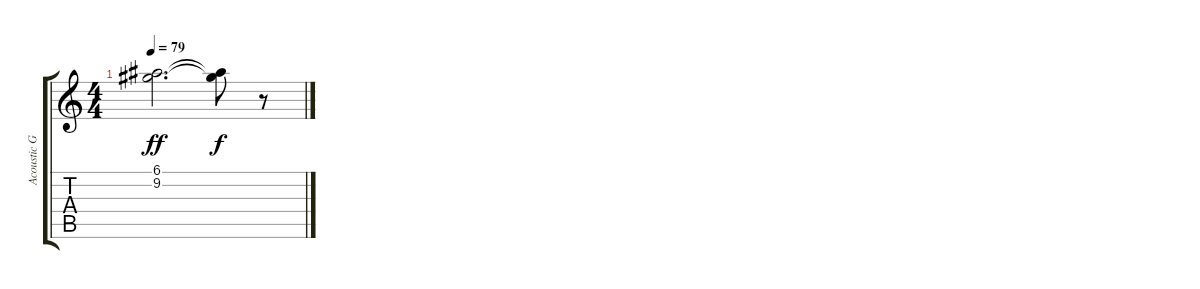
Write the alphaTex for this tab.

\track ("Acoustic Guitar 2" "Acoustic G") {instrument acousticguitarsteel}
\staff {score tabs}
\tuning (E4 B3 G3 D3 A2 E2) {hide}
\ts (4 4)
\tempo 79
\clef g2
\ks c
(6.1 9.2).2{d dy ff} (6.1{t} 9.2{t}).8{dy f} r.8
